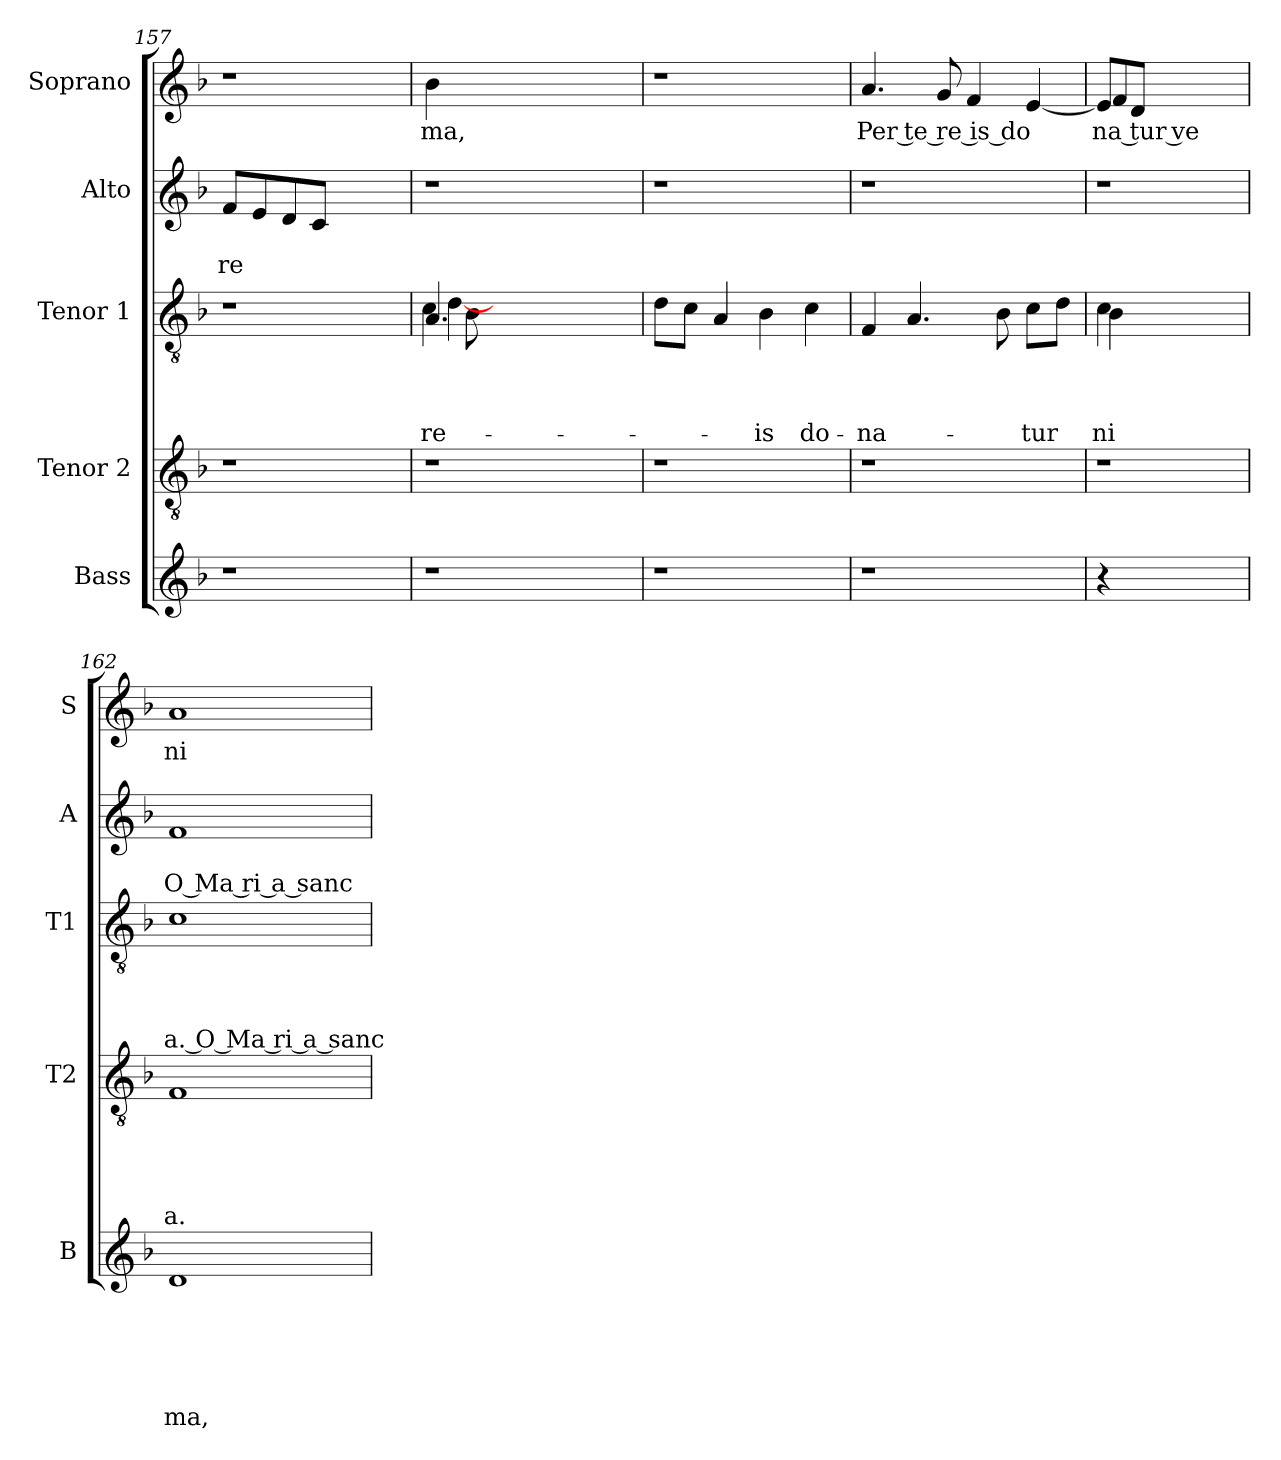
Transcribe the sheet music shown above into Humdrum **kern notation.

**kern	**text	**text	**text	**text	**text	**text	**kern	**text	**text	**text	**text	**text	**kern	**text	**text	**text	**text	**kern	**text	**text	**kern	**text
*part5	*part5	*part5	*part5	*part5	*part5	*part5	*part4	*part4	*part4	*part4	*part4	*part4	*part3	*part3	*part3	*part3	*part3	*part2	*part2	*part2	*part1	*part1
*staff5	*staff5	*staff5	*staff5	*staff5	*staff5	*staff5	*staff4	*staff4	*staff4	*staff4	*staff4	*staff4	*staff3	*staff3	*staff3	*staff3	*staff3	*staff2	*staff2	*staff2	*staff1	*staff1
*I"Bass	*	*	*	*	*	*	*I"Tenor 2	*	*	*	*	*	*I"Tenor 1	*	*	*	*	*I"Alto	*	*	*I"Soprano	*
*I'B	*	*	*	*	*	*	*I'T2	*	*	*	*	*	*I'T1	*	*	*	*	*I'A	*	*	*I'S	*
*clefG2	*	*	*	*	*	*	*clefGv2	*	*	*	*	*	*clefGv2	*	*	*	*	*clefG2	*	*	*clefG2	*
*k[b-]	*	*	*	*	*	*	*k[b-]	*	*	*	*	*	*k[b-]	*	*	*	*	*k[b-]	*	*	*k[b-]	*
*F:	*	*	*	*	*	*	*F:	*	*	*	*	*	*F:	*	*	*	*	*F:	*	*	*F:	*
=157	=157	=157	=157	=157	=157	=157	=157	=157	=157	=157	=157	=157	=157	=157	=157	=157	=157	=157	=157	=157	=157	=157
!	!	!	!	!	!	!	!	!	!	!	!	!	!	!	!	!	!	!	!	!LO:LY:b	!	!
1r	.	.	.	.	.	.	1r	.	.	.	.	.	1r	.	.	.	.	8f/L	.	re	1r	.
.	.	.	.	.	.	.	.	.	.	.	.	.	.	.	.	.	.	8e/	.	.	.	.
.	.	.	.	.	.	.	.	.	.	.	.	.	.	.	.	.	.	8d/	.	.	.	.
.	.	.	.	.	.	.	.	.	.	.	.	.	.	.	.	.	.	8c/J	.	.	.	.
.	.	.	.	.	.	.	.	.	.	.	.	.	.	.	.	.	.	2ryy	.	.	.	.
=158	=158	=158	=158	=158	=158	=158	=158	=158	=158	=158	=158	=158	=158	=158	=158	=158	=158	=158	=158	=158	=158	=158
!	!	!	!	!	!	!	!	!	!	!	!	!	!LO:TX:a:t=is	!	!	!	!	!	!	!	!	!
!	!	!	!	!	!	!	!	!	!	!	!	!	!	!	!	!	!LO:LY:b:rj	!	!	!	!	!
*	*	*	*	*	*	*	*	*	*	*	*	*	*^	*	*	*	*	*	*	*	*	*
*	*	*	*	*	*	*	*	*	*	*	*	*	*	*^	*	*	*	*	*	*	*	*	*
*	*	*	*	*	*	*	*	*	*	*	*	*	*	*	*^	*	*	*	*	*	*	*	*	*
!	!	!	!	!	!	!	!	!	!	!	!	!	!	!	!	!	!	!	!	!LO:LY:b	!	!	!	!	!LO:LY:b:rj
1r	.	.	.	.	.	.	1r	.	.	.	.	.	4.A/	8ryy	4c\	[>4d\	.	.	.	re-	1r	.	.	4b-\	ma,
.	.	.	.	.	.	.	.	.	.	.	.	.	.	8B-\	.	.	.	.	.	.	.	.	.	.	.
.	.	.	.	.	.	.	.	.	.	.	.	.	.	2ryy	2ryy	2ryy	.	.	.	.	.	.	.	2.ryy	.
.	.	.	.	.	.	.	.	.	.	.	.	.	2ryy	.	.	.	.	.	.	.	.	.	.	.	.
.	.	.	.	.	.	.	.	.	.	.	.	.	.	8ryy	8ryy	8ryy	.	.	.	.	.	.	.	.	.
.	.	.	.	.	.	.	.	.	.	.	.	.	8ryy	8ryy	8ryy	8ryy	.	.	.	.	.	.	.	.	.
*	*	*	*	*	*	*	*	*	*	*	*	*	*v	*v	*v	*v	*	*	*	*	*	*	*	*	*
=159	=159	=159	=159	=159	=159	=159	=159	=159	=159	=159	=159	=159	=159	=159	=159	=159	=159	=159	=159	=159	=159	=159
1r	.	.	.	.	.	.	1r	.	.	.	.	.	8d\L	.	.	.	.	1r	.	.	1r	.
.	.	.	.	.	.	.	.	.	.	.	.	.	8c\J	.	.	.	.	.	.	.	.	.
.	.	.	.	.	.	.	.	.	.	.	.	.	4A/	.	.	.	.	.	.	.	.	.
!	!	!	!	!	!	!	!	!	!	!	!	!	!	!	!	!	!LO:LY:b	!	!	!	!	!
.	.	.	.	.	.	.	.	.	.	.	.	.	4B-\	.	.	.	-is	.	.	.	.	.
!	!	!	!	!	!	!	!	!	!	!	!	!	!	!	!	!	!LO:LY:b	!	!	!	!	!
.	.	.	.	.	.	.	.	.	.	.	.	.	4c\	.	.	.	do-	.	.	.	.	.
=160	=160	=160	=160	=160	=160	=160	=160	=160	=160	=160	=160	=160	=160	=160	=160	=160	=160	=160	=160	=160	=160	=160
!	!	!	!	!	!	!	!	!	!	!	!	!	!	!	!	!	!LO:LY:b	!	!	!	!	!LO:LY:b:rj
1r	.	.	.	.	.	.	1r	.	.	.	.	.	4F/	.	.	.	-na-	1r	.	.	4.a/	Per te re is do
.	.	.	.	.	.	.	.	.	.	.	.	.	4.A/	.	.	.	.	.	.	.	.	.
.	.	.	.	.	.	.	.	.	.	.	.	.	.	.	.	.	.	.	.	.	8g/	.
.	.	.	.	.	.	.	.	.	.	.	.	.	.	.	.	.	.	.	.	.	4f/	.
.	.	.	.	.	.	.	.	.	.	.	.	.	8B-\	.	.	.	.	.	.	.	.	.
!	!	!	!	!	!	!	!	!	!	!	!	!	!	!	!	!	!LO:LY:b	!	!	!	!	!
.	.	.	.	.	.	.	.	.	.	.	.	.	8c\L	.	.	.	-tur	.	.	.	[<4e/	.
.	.	.	.	.	.	.	.	.	.	.	.	.	8d\J	.	.	.	.	.	.	.	.	.
!!LO:LB:g=z
=161	=161	=161	=161	=161	=161	=161	=161	=161	=161	=161	=161	=161	=161	=161	=161	=161	=161	=161	=161	=161	=161	=161
!	!	!	!	!	!	!	!	!	!	!	!	!	!	!	!	!	!	!	!	!	!LO:TX:a:t=#	!
!	!	!	!	!	!	!	!	!	!	!	!	!	!	!	!	!	!LO:LY:b	!	!	!	!	!
*	*	*	*	*	*	*	*	*	*	*	*	*	*^	*	*	*	*	*	*	*	*	*
!	!	!	!	!	!	!	!	!	!	!	!	!	!	!	!	!	!	!LO:LY:b	!	!	!	!	!LO:LY:b
*	*	*	*	*	*	*	*	*	*	*	*	*	*	*	*	*	*	*	*	*	*	*^	*
4r	.	.	.	.	.	.	1r	.	.	.	.	.	4c\	4B-\	.	.	.	ni	1r	.	.	8e/L]	4f/	na tur ve
.	.	.	.	.	.	.	.	.	.	.	.	.	.	.	.	.	.	.	.	.	.	8d/J	.	.
2.ryy	.	.	.	.	.	.	.	.	.	.	.	.	2.ryy	2.ryy	.	.	.	.	.	.	.	2.ryy	2.ryy	.
=162	=162	=162	=162	=162	=162	=162	=162	=162	=162	=162	=162	=162	=162	=162	=162	=162	=162	=162	=162	=162	=162	=162	=162	=162
!	!	!	!	!	!	!LO:LY:b:rj	!	!	!	!	!	!LO:LY:b:rj	!	!	!	!	!	!LO:LY:b:rj	!	!	!LO:LY:b:rj	!	!	!LO:LY:b:rj
*	*	*	*	*	*	*	*	*	*	*	*	*	*v	*v	*	*	*	*	*	*	*	*v	*v	*
1d	.	.	.	.	.	ma,	1F	.	.	.	.	a.	1c	.	.	.	a. O Ma ri a sanc	1f	.	O Ma ri a sanc	1a	ni
=	=	=	=	=	=	=	=	=	=	=	=	=	=	=	=	=	=	=	=	=	=	=
*-	*-	*-	*-	*-	*-	*-	*-	*-	*-	*-	*-	*-	*-	*-	*-	*-	*-	*-	*-	*-	*-	*-
